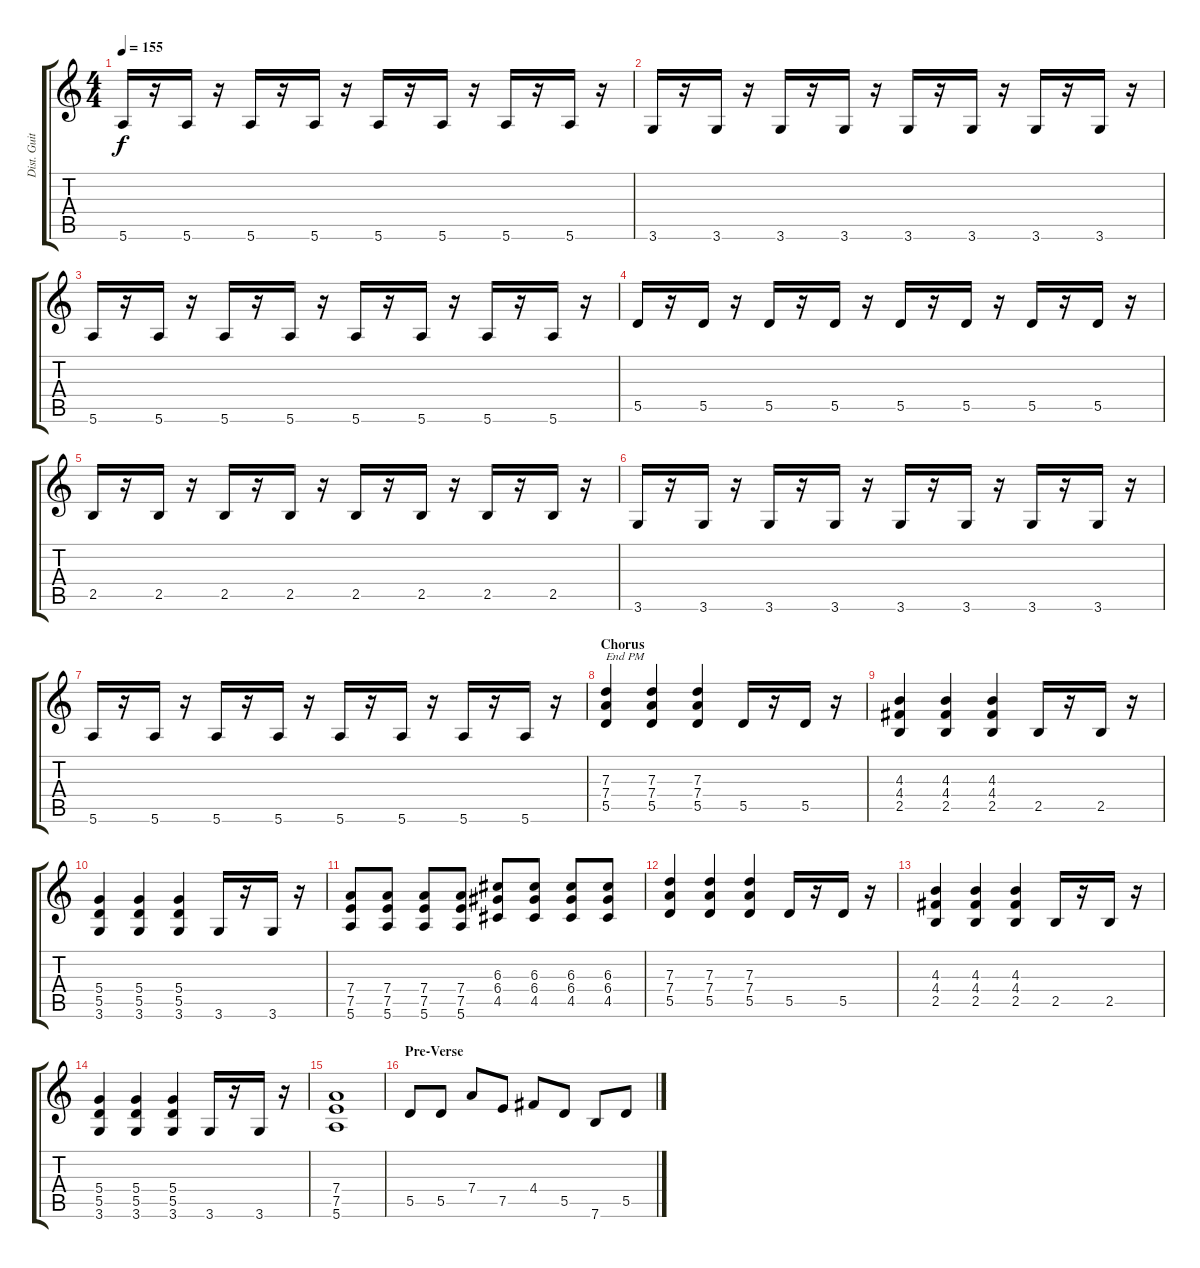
\track ("Dist. Guitar Lead" "Dist. Guit") {instrument distortionguitar}
\staff {score tabs}
\tuning (E4 B3 G3 D3 A2 E2) {hide}
\ts (4 4)
\tempo 155
\clef g2
\ks c
5.6.16{dy f} r.16 5.6.16 r.16 5.6.16 r.16 5.6.16 r.16 5.6.16 r.16 5.6.16 r.16 5.6.16 r.16 5.6.16 r.16 |
3.6.16 r.16 3.6.16 r.16 3.6.16 r.16 3.6.16 r.16 3.6.16 r.16 3.6.16 r.16 3.6.16 r.16 3.6.16 r.16 |
5.6.16 r.16 5.6.16 r.16 5.6.16 r.16 5.6.16 r.16 5.6.16 r.16 5.6.16 r.16 5.6.16 r.16 5.6.16 r.16 |
5.5.16 r.16 5.5.16 r.16 5.5.16 r.16 5.5.16 r.16 5.5.16 r.16 5.5.16 r.16 5.5.16 r.16 5.5.16 r.16 |
2.5.16 r.16 2.5.16 r.16 2.5.16 r.16 2.5.16 r.16 2.5.16 r.16 2.5.16 r.16 2.5.16 r.16 2.5.16 r.16 |
3.6.16 r.16 3.6.16 r.16 3.6.16 r.16 3.6.16 r.16 3.6.16 r.16 3.6.16 r.16 3.6.16 r.16 3.6.16 r.16 |
5.6.16 r.16 5.6.16 r.16 5.6.16 r.16 5.6.16 r.16 5.6.16 r.16 5.6.16 r.16 5.6.16 r.16 5.6.16 r.16 |
\section ("" "Chorus")
(7.3 7.4 5.5).4{txt "End PM"} (7.3 7.4 5.5).4 (7.3 7.4 5.5).4 5.5.16 r.16 5.5.16 r.16 |
(4.3 4.4 2.5).4 (4.3 4.4 2.5).4 (4.3 4.4 2.5).4 2.5.16 r.16 2.5.16 r.16 |
(5.4 5.5 3.6).4 (5.4 5.5 3.6).4 (5.4 5.5 3.6).4 3.6.16 r.16 3.6.16 r.16 |
(7.4 7.5 5.6).8 (7.4 7.5 5.6).8 (7.4 7.5 5.6).8 (7.4 7.5 5.6).8 (6.3 6.4 4.5).8 (6.3 6.4 4.5).8 (6.3 6.4 4.5).8 (6.3 6.4 4.5).8 |
(7.3 7.4 5.5).4 (7.3 7.4 5.5).4 (7.3 7.4 5.5).4 5.5.16 r.16 5.5.16 r.16 |
(4.3 4.4 2.5).4 (4.3 4.4 2.5).4 (4.3 4.4 2.5).4 2.5.16 r.16 2.5.16 r.16 |
(5.4 5.5 3.6).4 (5.4 5.5 3.6).4 (5.4 5.5 3.6).4 3.6.16 r.16 3.6.16 r.16 |
(7.4 7.5 5.6).1 |
\section ("" "Pre-Verse")
5.5.8 5.5.8 7.4.8 7.5.8 4.4.8 5.5.8 7.6.8 5.5.8
